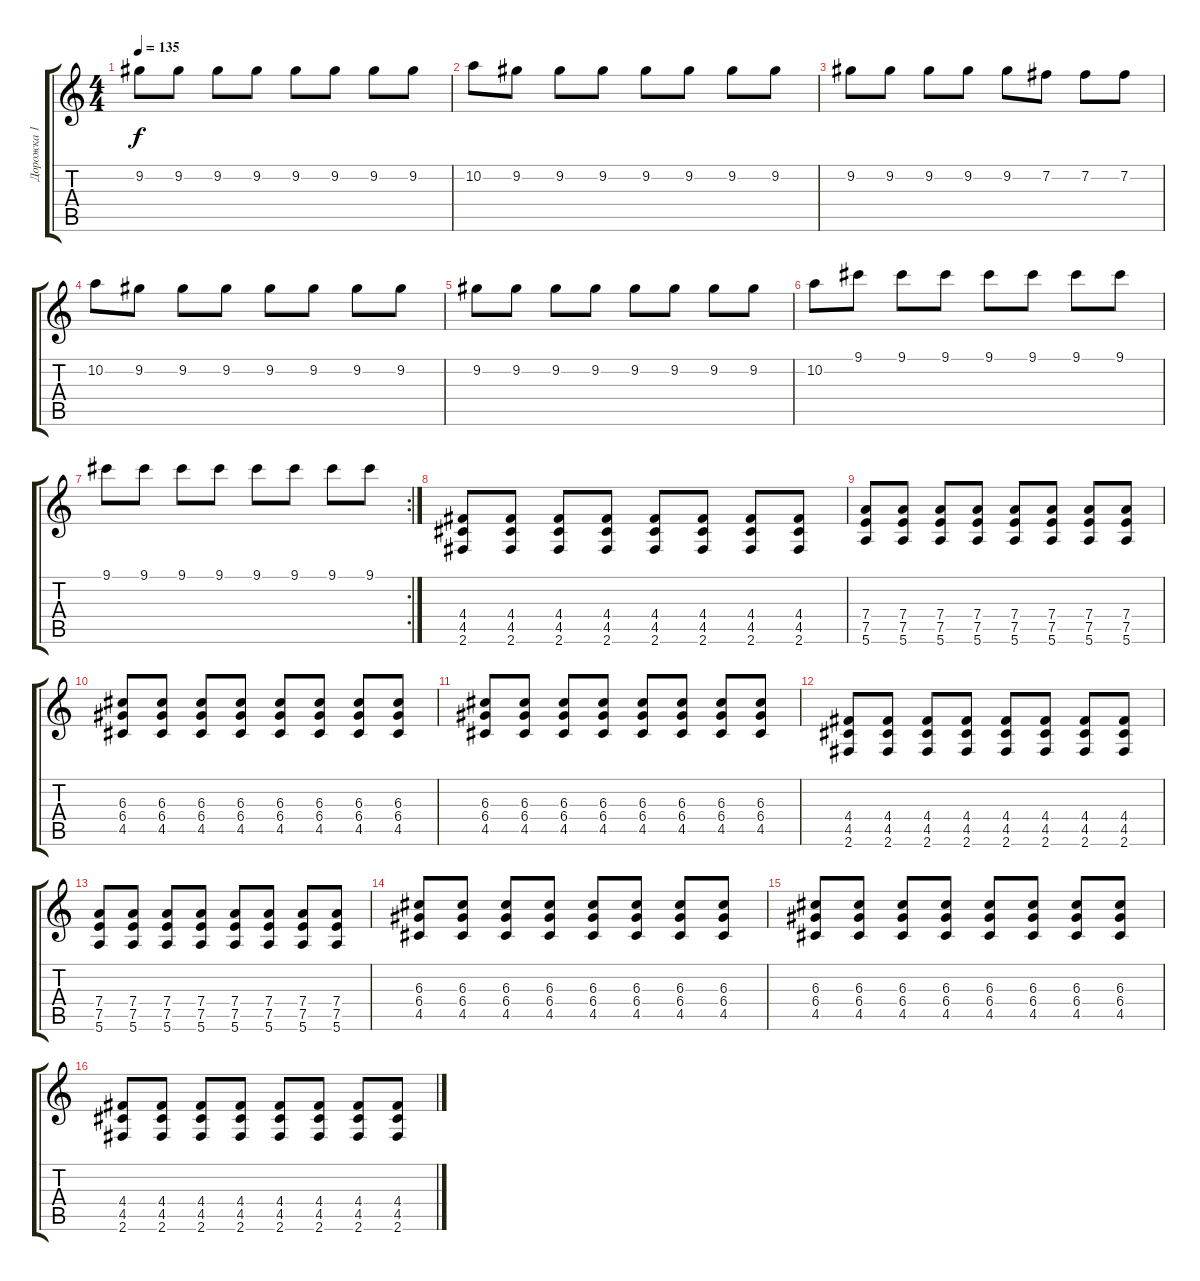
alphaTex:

\track ("Дорожка 1" "Дорожка 1") {instrument acousticguitarsteel}
\staff {score tabs}
\tuning (E4 B3 G3 D3 A2 E2) {hide}
\ts (4 4)
\tempo 135
\clef g2
\ks c
9.2.8{dy f} 9.2.8 9.2.8 9.2.8 9.2.8 9.2.8 9.2.8 9.2.8 |
10.2.8 9.2.8 9.2.8 9.2.8 9.2.8 9.2.8 9.2.8 9.2.8 |
9.2.8 9.2.8 9.2.8 9.2.8 9.2.8 7.2.8 7.2.8 7.2.8 |
10.2.8 9.2.8 9.2.8 9.2.8 9.2.8 9.2.8 9.2.8 9.2.8 |
9.2.8 9.2.8 9.2.8 9.2.8 9.2.8 9.2.8 9.2.8 9.2.8 |
10.2.8 9.1.8 9.1.8 9.1.8 9.1.8 9.1.8 9.1.8 9.1.8 |
\rc 2
9.1.8 9.1.8 9.1.8 9.1.8 9.1.8 9.1.8 9.1.8 9.1.8 |
(4.4 4.5 2.6).8{instrument overdrivenguitar} (4.4 4.5 2.6).8 (4.4 4.5 2.6).8 (4.4 4.5 2.6).8 (4.4 4.5 2.6).8 (4.4 4.5 2.6).8 (4.4 4.5 2.6).8 (4.4 4.5 2.6).8 |
(7.4 7.5 5.6).8 (7.4 7.5 5.6).8 (7.4 7.5 5.6).8 (7.4 7.5 5.6).8 (7.4 7.5 5.6).8 (7.4 7.5 5.6).8 (7.4 7.5 5.6).8 (7.4 7.5 5.6).8 |
(6.3 6.4 4.5).8 (6.3 6.4 4.5).8 (6.3 6.4 4.5).8 (6.3 6.4 4.5).8 (6.3 6.4 4.5).8 (6.3 6.4 4.5).8 (6.3 6.4 4.5).8 (6.3 6.4 4.5).8 |
(6.3 6.4 4.5).8 (6.3 6.4 4.5).8 (6.3 6.4 4.5).8 (6.3 6.4 4.5).8 (6.3 6.4 4.5).8 (6.3 6.4 4.5).8 (6.3 6.4 4.5).8 (6.3 6.4 4.5).8 |
(4.4 4.5 2.6).8 (4.4 4.5 2.6).8 (4.4 4.5 2.6).8 (4.4 4.5 2.6).8 (4.4 4.5 2.6).8 (4.4 4.5 2.6).8 (4.4 4.5 2.6).8 (4.4 4.5 2.6).8 |
(7.4 7.5 5.6).8 (7.4 7.5 5.6).8 (7.4 7.5 5.6).8 (7.4 7.5 5.6).8 (7.4 7.5 5.6).8 (7.4 7.5 5.6).8 (7.4 7.5 5.6).8 (7.4 7.5 5.6).8 |
(6.3 6.4 4.5).8 (6.3 6.4 4.5).8 (6.3 6.4 4.5).8 (6.3 6.4 4.5).8 (6.3 6.4 4.5).8 (6.3 6.4 4.5).8 (6.3 6.4 4.5).8 (6.3 6.4 4.5).8 |
(6.3 6.4 4.5).8 (6.3 6.4 4.5).8 (6.3 6.4 4.5).8 (6.3 6.4 4.5).8 (6.3 6.4 4.5).8 (6.3 6.4 4.5).8 (6.3 6.4 4.5).8 (6.3 6.4 4.5).8 |
(4.4 4.5 2.6).8 (4.4 4.5 2.6).8 (4.4 4.5 2.6).8 (4.4 4.5 2.6).8 (4.4 4.5 2.6).8 (4.4 4.5 2.6).8 (4.4 4.5 2.6).8 (4.4 4.5 2.6).8
